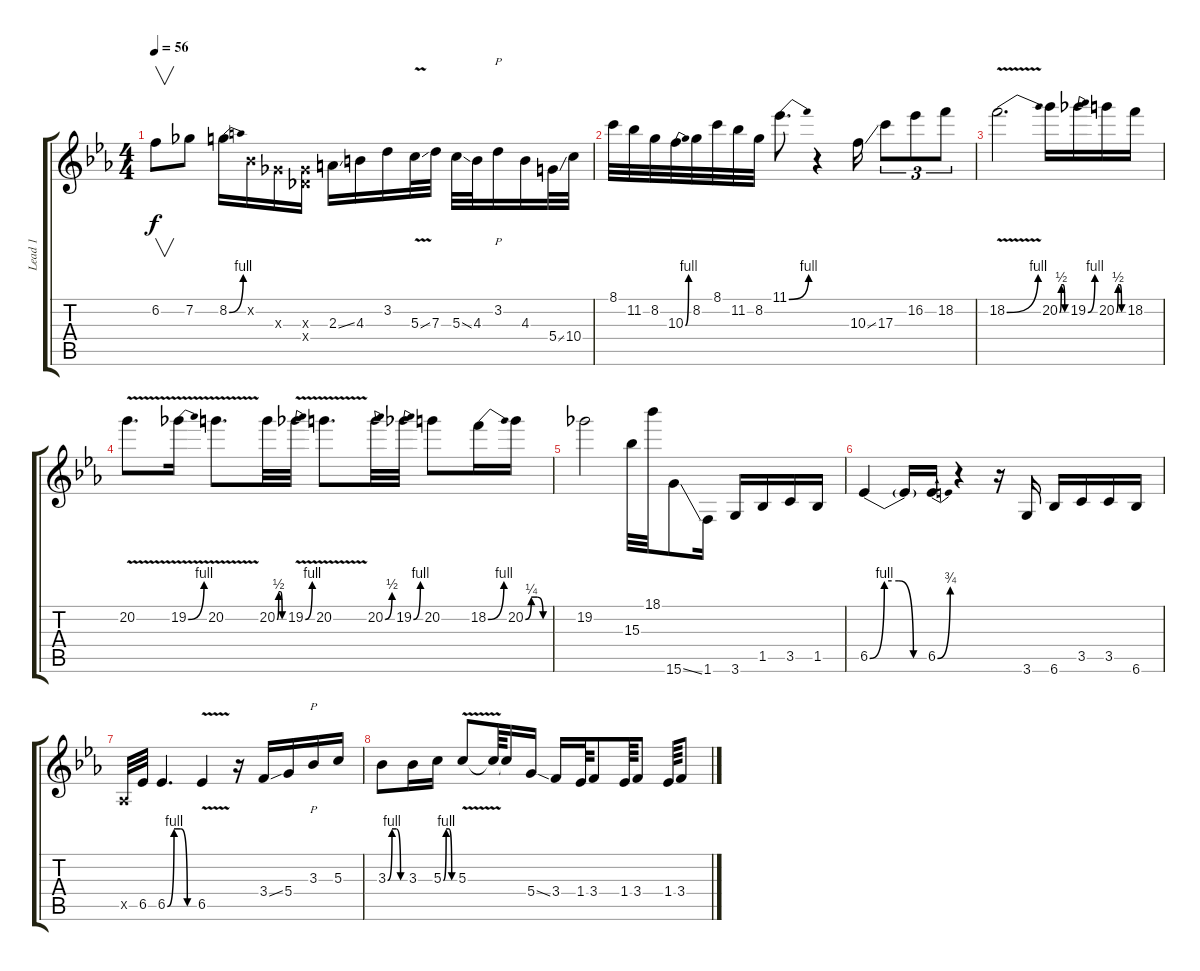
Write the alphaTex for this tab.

\track ("Lead 1" "Lead 1") {instrument overdrivenguitar}
\staff {score tabs}
\tuning (E4 B3 G3 D3 A2 E2) {hide}
\ts (4 4)
\tempo 56
\clef g2
\ks eb
6.2.8{v dy f} 7.2.8 8.2{be (bend 0 0 60 4)}.16 -1.2{x}.16 -1.3{x}.16 (-1.3{x} -1.4{x}).16 2.3{ss}.16 4.3.16 3.2.16 5.3{v ss}.32 7.3.32 5.3{ss}.32 4.3.32 3.2.16{p} 4.3.16 5.4{ss}.32 10.4.32 |
8.1.32 11.2.32 8.2.32 10.3{be (bend 0 0 60 4)}.32 8.2.32 8.1.32 11.2.32 8.2.32 11.1{be (bend 0 0 60 4)}.8{d} r.4 10.3{ss}.16 17.3.8{tu (3 2)} 16.2.8{tu (3 2)} 18.2.8{tu (3 2)} |
18.2{be (bend 0 0 60 4) v}.2{d} 20.2{be (custom 0 0 15 2 30 2 45 0 60 0)}.16 19.2{be (bend 0 0 60 4)}.16 20.2{be (custom 0 0 15 2 30 2 45 0 60 0)}.16 18.2.16 |
20.2{v}.8{d} 19.2{be (bend 0 0 60 4) v}.16 20.2{v}.8{d} 20.2{be (custom 0 0 15 2 30 2 45 0 60 0)}.32 19.2{be (bend 0 0 60 4) v}.32 20.2{v}.8{d} 20.2{be (bend 0 0 60 2)}.32 19.2{be (bend 0 0 60 4)}.32 20.2.8 18.2{be (bend 0 0 60 4)}.16 20.2{be (custom 0 0 15 1 30 1 45 0 60 0)}.16 |
19.2.2 15.3.32 18.1.32 15.6{ss}.8 1.6.16 3.6.16 1.5.16 3.5.16 1.5.16 |
6.5{be (custom 0 0 15 4 30 4 45 0 60 0)}.4 6.5{t}.16 6.5{be (bend 0 0 60 3)}.16 r.4 r.16 3.6.16 6.6.16 3.5.16 3.5.16 6.6.16 |
-1.5{x}.32 6.5.32 6.5{be (custom 0 0 15 4 30 4 45 0 60 0)}.4{d} 6.5{v}.4 r.16 3.4{ss}.16 5.4.16 3.3.16{p} 5.3.16 |
3.3{be (custom 0 0 15 4 30 4 45 0 60 0)}.8 3.3.16 5.3{be (custom 0 0 15 4 30 4 45 0 60 0)}.16 5.3{v}.8 5.3{t}.64 5.3{t}.16 5.4{ss}.16 3.4.16 1.4.64 3.4.8 1.4.64 3.4.8 1.4.64 3.4.8
